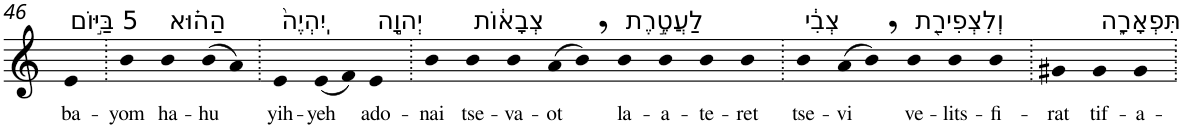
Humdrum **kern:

**kern	**text
*part1	*part1
*staff1	*staff1
*I"Piano	*
*I'Pno	*
!!LO:PB:g=z
*clefG2	*
*k[]	*
=46	=46
!LO:TX:a:t=5 בַּיּ֣וֹם	!
!	!LO:LY:b
4e	ba-
=47.	=47.
!	!LO:LY:b
4b	-yom
!LO:TX:a:t=הַה֗וּא	!
!	!LO:LY:b
4b	ha-
!	!LO:LY:b
(8b	-hu
8a)	.
=48.	=48.
!LO:TX:a:t=יִֽהְיֶה֙	!
!	!LO:LY:b
4e	yih-
!	!LO:LY:b
(8e	-yeh
8f)	.
!LO:TX:a:t=יְהוָ֣ה	!
!	!LO:LY:b
4e	ado-
=49.	=49.
!	!LO:LY:b
4b	-nai
!LO:TX:a:t=צְבָא֔וֹת	!
!	!LO:LY:b
4b	tse-
!	!LO:LY:b
4b	-va-
!	!LO:LY:b
(8a	-ot
8b,)	.
!LO:TX:a:t=לַעֲטֶ֣רֶת	!
!	!LO:LY:b
4b	la-
!	!LO:LY:b
4b	-a-
!	!LO:LY:b
4b	-te-
!	!LO:LY:b
4b	-ret
=50.	=50.
!LO:TX:a:t=צְבִ֔י	!
!	!LO:LY:b
4b	tse-
!	!LO:LY:b
(8a	-vi
8b,)	.
!LO:TX:a:t=וְלִצְפִירַ֖ת	!
!	!LO:LY:b
4b	ve-
!	!LO:LY:b
4b	-lits-
!	!LO:LY:b
4b	-fi-
=51.	=51.
!	!LO:LY:b
4g#X	-rat
!LO:TX:a:t=תִּפְאָרָ֑ה	!
!	!LO:LY:b
4g#	tif-
!	!LO:LY:b
4g#	-a-
=.	=.
*-	*-
